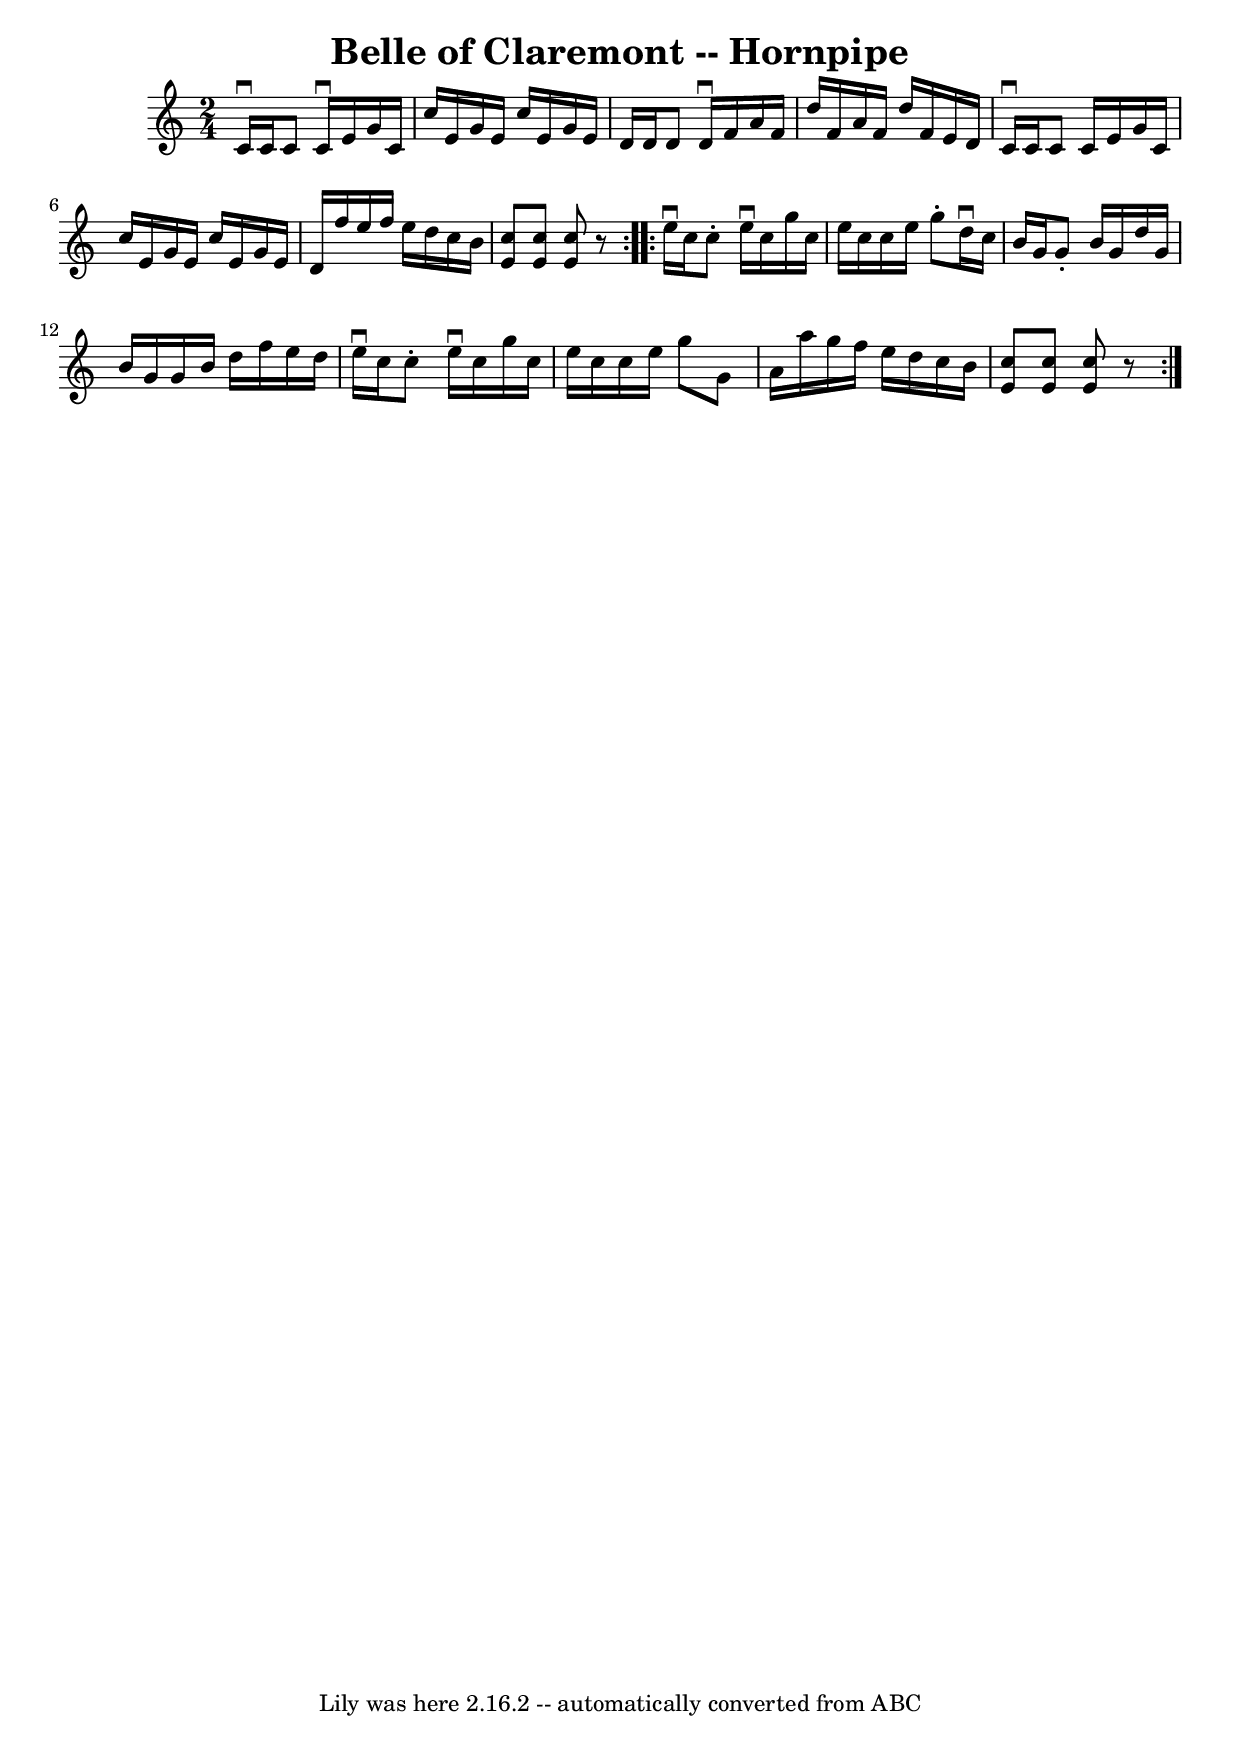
\version "2.16.2"
\include "Mammoth.ily"
\header {
  %% book = "Cole's 1000 Fiddle Tunes"
  crossRefNumber = "1"
  footnotes = ""
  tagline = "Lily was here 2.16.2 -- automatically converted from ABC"
  title = "Belle of Claremont -- Hornpipe"

}
voicedefault =  {



  \repeat volta 2 {

    \time 2/4 
    \key c \major
    c'16^\downbow c'16 c'8 c'16^\downbow e'16 
    g'16 c'16  |
    c''16 e'16 g'16 e'16 c''16 e'16    
    g'16 e'16  |
    d'16 d'16 d'8 d'16^\downbow f'16 a'16   
    f'16  |
    d''16 f'16 a'16 f'16 d''16 f'16 e'16    
    d'16  |
    c'16^\downbow c'16 c'8 c'16 e'16 g'16 c'16 
    |
    c''16 e'16 g'16 e'16 c''16 e'16 g'16 e'16  
    |
    d'16 f''16 e''16 f''16 e''16 d''16 c''16 b'16  
    |
    << c''8 e'8   >> << c''8 e'8   >> << c''8 e'8   >> r8 
  } 
  
  \repeat volta 2 {
    e''16^\downbow c''16 c''8-. e''16^\downbow   
    c''16 g''16 c''16  |
    e''16 c''16 c''16 e''16 g''8-. 
    d''16^\downbow c''16  |
    b'16 g'16 g'8-. b'16 g'16    
    d''16 g'16  |
    b'16 g'16 g'16 b'16 d''16 f''16    
    e''16 d''16  |
    e''16^\downbow c''16 c''8-. e''16^\downbow c''16 g''16 c''16  |
    e''16 c''16 c''16    
    e''16 g''8 g'8  |
    a'16 a''16 g''16 f''16 e''16    
    d''16 c''16 b'16  |
    << c''8 e'8   >> << c''8 e'8   >> << 
      c''8 e'8   >> r8 
  }   

}

\score{
  <<

    \context Staff="default"
    {
      \voicedefault 
      
    }

  >>
  \layout {
    
  }
  \midi {
  }

}
